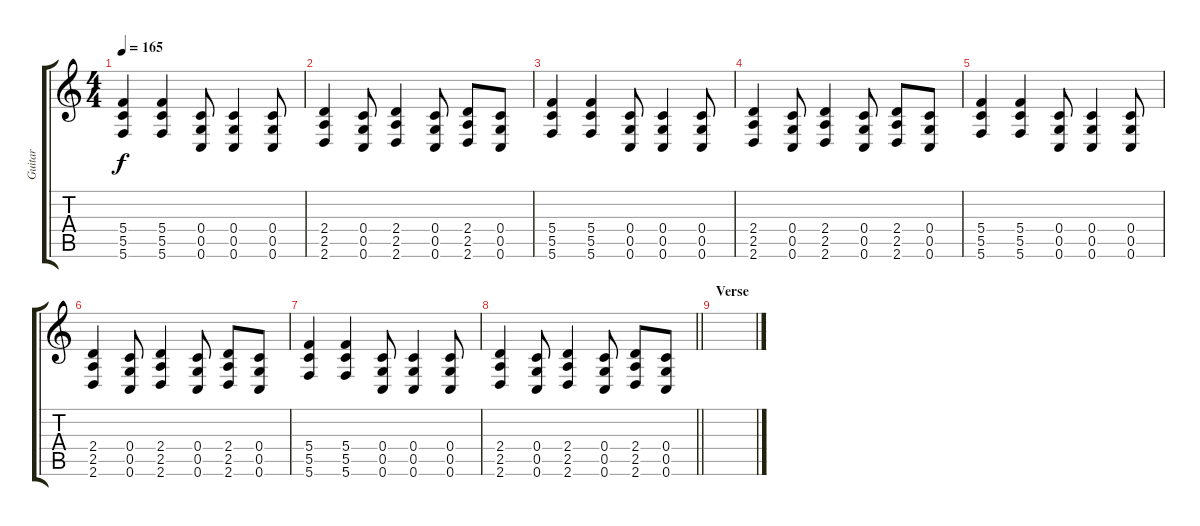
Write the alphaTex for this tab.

\track ("Guitar" "Guitar") {instrument distortionguitar}
\staff {score tabs}
\tuning (D4 A3 F3 C3 G2 C2) {hide}
\ts (4 4)
\tempo 165
\clef g2
\ks c
(5.4 5.5 5.6).4{dy f} (5.4 5.5 5.6).4 (0.4 0.5 0.6).8 (0.4 0.5 0.6).4 (0.4 0.5 0.6).8 |
(2.4 2.5 2.6).4 (0.4 0.5 0.6).8 (2.4 2.5 2.6).4 (0.4 0.5 0.6).8 (2.4 2.5 2.6).8 (0.4 0.5 0.6).8 |
(5.4 5.5 5.6).4 (5.4 5.5 5.6).4 (0.4 0.5 0.6).8 (0.4 0.5 0.6).4 (0.4 0.5 0.6).8 |
(2.4 2.5 2.6).4 (0.4 0.5 0.6).8 (2.4 2.5 2.6).4 (0.4 0.5 0.6).8 (2.4 2.5 2.6).8 (0.4 0.5 0.6).8 |
(5.4 5.5 5.6).4 (5.4 5.5 5.6).4 (0.4 0.5 0.6).8 (0.4 0.5 0.6).4 (0.4 0.5 0.6).8 |
(2.4 2.5 2.6).4 (0.4 0.5 0.6).8 (2.4 2.5 2.6).4 (0.4 0.5 0.6).8 (2.4 2.5 2.6).8 (0.4 0.5 0.6).8 |
(5.4 5.5 5.6).4 (5.4 5.5 5.6).4 (0.4 0.5 0.6).8 (0.4 0.5 0.6).4 (0.4 0.5 0.6).8 |
\barLineRight lightlight
(2.4 2.5 2.6).4 (0.4 0.5 0.6).8 (2.4 2.5 2.6).4 (0.4 0.5 0.6).8 (2.4 2.5 2.6).8 (0.4 0.5 0.6).8 |
\section ("" "Verse")
